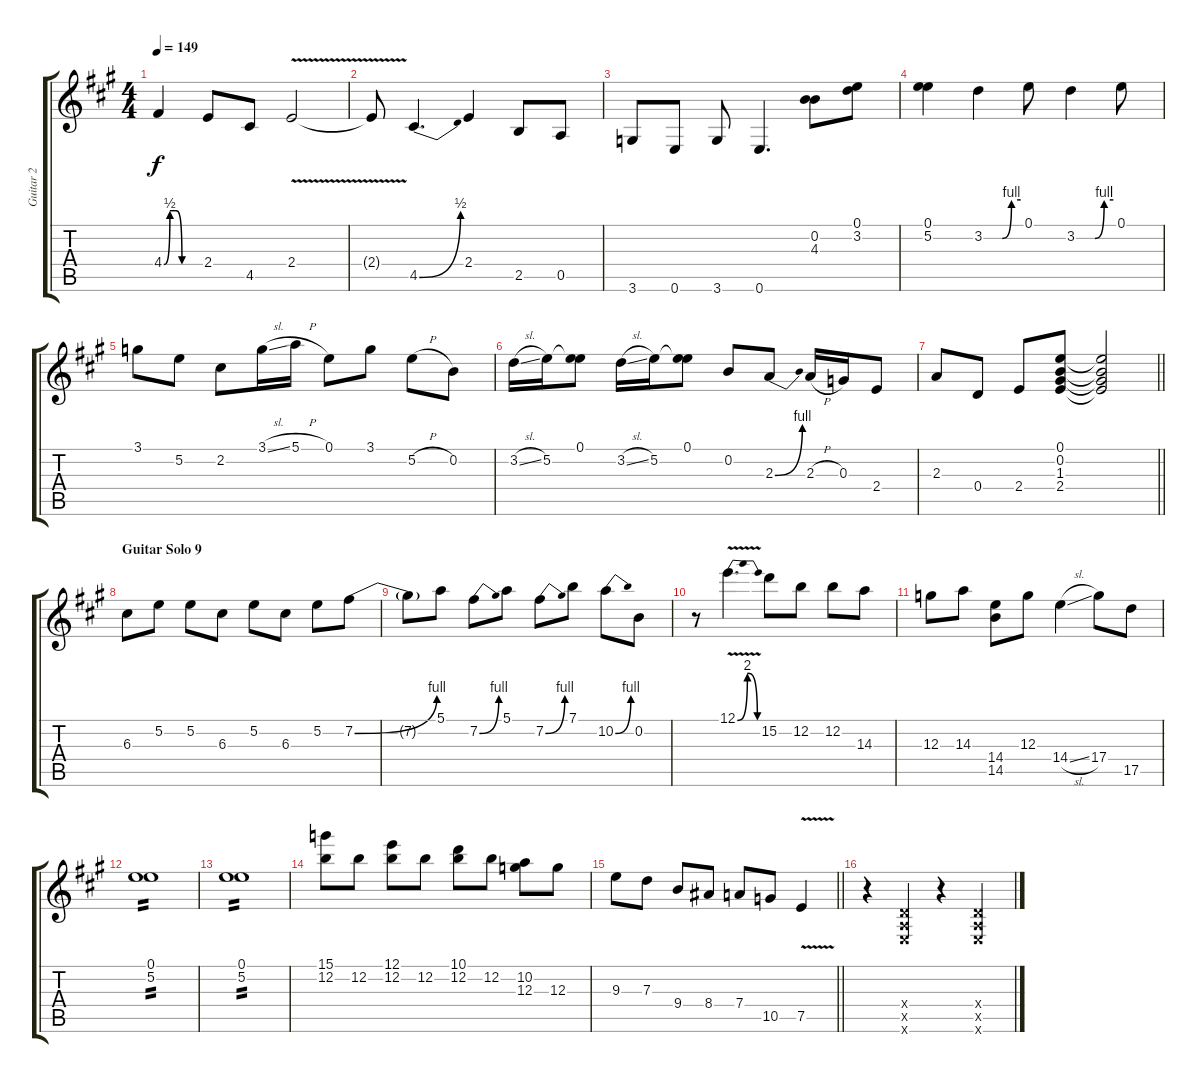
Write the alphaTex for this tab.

\track ("Guitar 2" "Guitar 2") {instrument electricguitarclean}
\staff {score tabs}
\tuning (E4 B3 G3 D3 A2 E2) {hide}
\ts (4 4)
\tempo 149
\clef g2
\ks f#minor
4.4{be (custom 0 0 10 2 20 2 30 0 60 0)}.4{dy f} 2.4.8 4.5.8 2.4{v}.2 |
2.4{t}.8 4.5{be (bend 0 0 60 2)}.4{d} 2.4.4 2.5.8 0.5.8 |
3.6.8 0.6.8 3.6.8 0.6.4{d} (0.2 4.3).8 (0.1 3.2).8 |
(0.1 5.2).4 3.2{be (custom 0 0 15 0 30 0 45 4 60 4)}.4 0.1.8 3.2{be (custom 0 0 15 0 30 0 45 4 60 4)}.4 0.1.8 |
3.1.8 5.2.8 2.2.8 3.1{sl}.16 5.1{h}.16 0.1.8 3.1.8 5.2{h}.8 0.2.8 |
3.2{sl}.16 5.2.16 (0.1 5.2{t}).8 3.2{sl}.16 5.2.16 (0.1 5.2{t}).8 0.2.8 2.3{be (bend 0 0 60 4)}.8 2.3{h}.16 0.3.16 2.4.8 |
\barLineRight lightlight
2.3.8 0.4.8 2.4.8 (0.1 0.2 1.3 2.4).8 (0.1{t} 0.2{t} 1.3{t} 2.4{t}).2 |
\section ("" "Guitar Solo 9")
6.3.8 5.2.8 5.2.8 6.3.8 5.2.8 6.3.8 5.2.8 7.2{be (bend 0 0 60 4)}.8 |
7.2{t}.8 5.1.8 7.2{be (bend 0 0 60 4)}.8 5.1.8 7.2{be (bend 0 0 60 4)}.8 7.1.8 10.2{be (bend 0 0 60 4)}.8 0.2.8 |
r.8 12.1{be (bendrelease 0 0 15 8 50 8 60 0) v}.4{d} 15.2.8 12.2.8 12.2.8 14.3.8 |
12.3.8 14.3.8 (14.4 14.5).8 12.3.8 14.4{sl}.4 17.4.8 17.5.8 |
(0.1 5.2).1{tp 2} |
(0.1 5.2).1{tp 2} |
(15.1 12.2).8 12.2.8 (12.1 12.2).8 12.2.8 (10.1 12.2).8 12.2.8 (10.2 12.3).8 12.3.8 |
\barLineRight lightlight
9.3.8 7.3.8 9.4.8 8.4.8 7.4.8 10.5.8 7.5{v}.4 |
r.4 (0.4{x} 0.5{x} 0.6{x}).4 r.4 (0.4{x} 0.5{x} 0.6{x}).4
